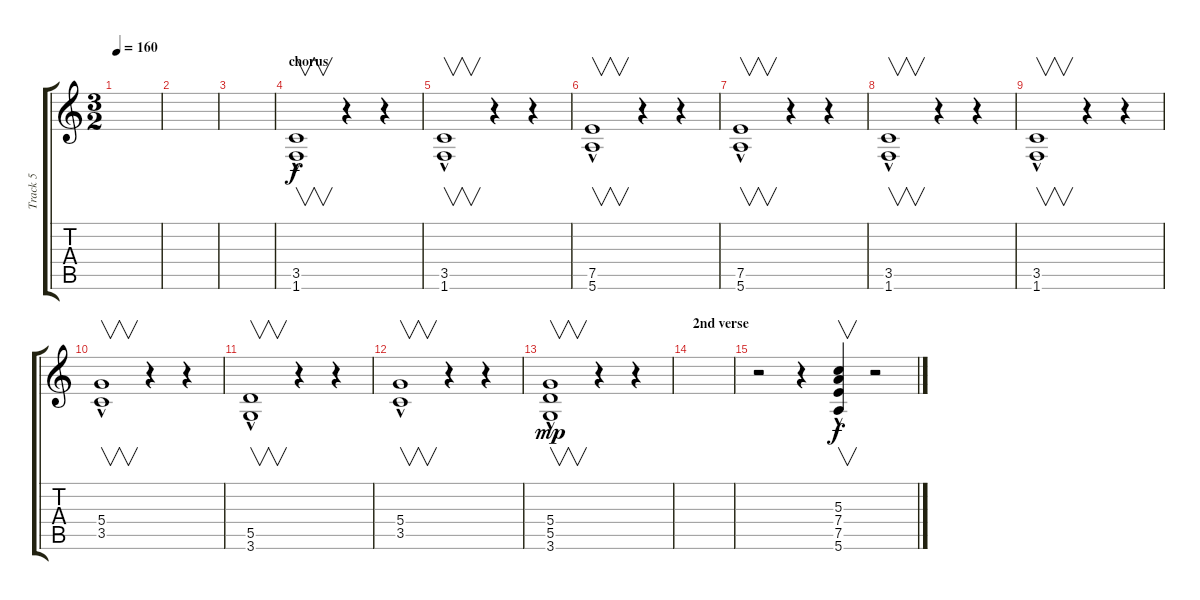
\track ("Track 5" "Track 5") {instrument electricguitarmuted}
\staff {score tabs}
\tuning (E4 B3 G3 D3 A2 E2) {hide}
\ts (3 2)
\tempo 160
\clef g2
\ks c
|
|
|
\section ("" "chorus")
(3.5{hac} 1.6{hac}).1{v} r.4 r.4 |
(3.5{hac} 1.6{hac}).1{v} r.4 r.4 |
(7.5{hac} 5.6).1{v} r.4 r.4 |
(7.5{hac} 5.6).1{v} r.4 r.4 |
(3.5{hac} 1.6{hac}).1{v} r.4 r.4 |
(3.5{hac} 1.6{hac}).1{v} r.4 r.4 |
(5.4 3.5{hac}).1{v} r.4 r.4 |
(5.5{hac} 3.6).1{v} r.4 r.4 |
(5.4 3.5{hac}).1{v} r.4 r.4 |
(5.4 5.5{hac} 3.6).1{v dy mp} r.4 r.4 |
\section ("" "2nd verse")
|
r.2 r.4 (5.3{hac} 7.4{hac} 7.5{hac} 5.6{hac}).4{v dy f} r.2
